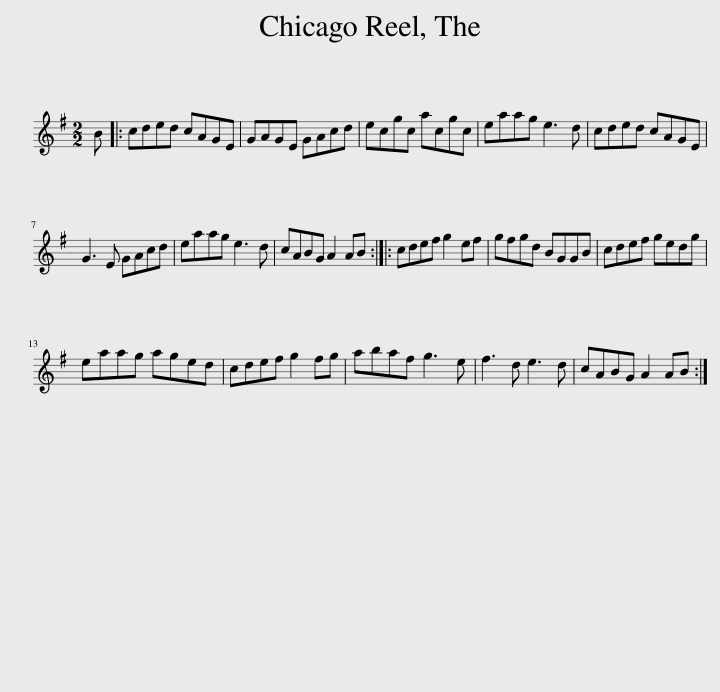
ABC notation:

X:1
L:1/8
M:2/2
I:linebreak $
K:G
V:1 treble
V:1
 B |: cded cAGE | GAGE GAcd | ecgc acgc | eaag e3 d | %5
 cded cAGE |$ G3 E GAcd | eaag e3 d | cABG A2 AB :: cdef g2 ef | %10
 gfgd BGGB | cdef gedg |$ eaag aged | cdef g2 fg | abaf g3 e | %15
 f3 d e3 d | cABG A2 AB :| %17
